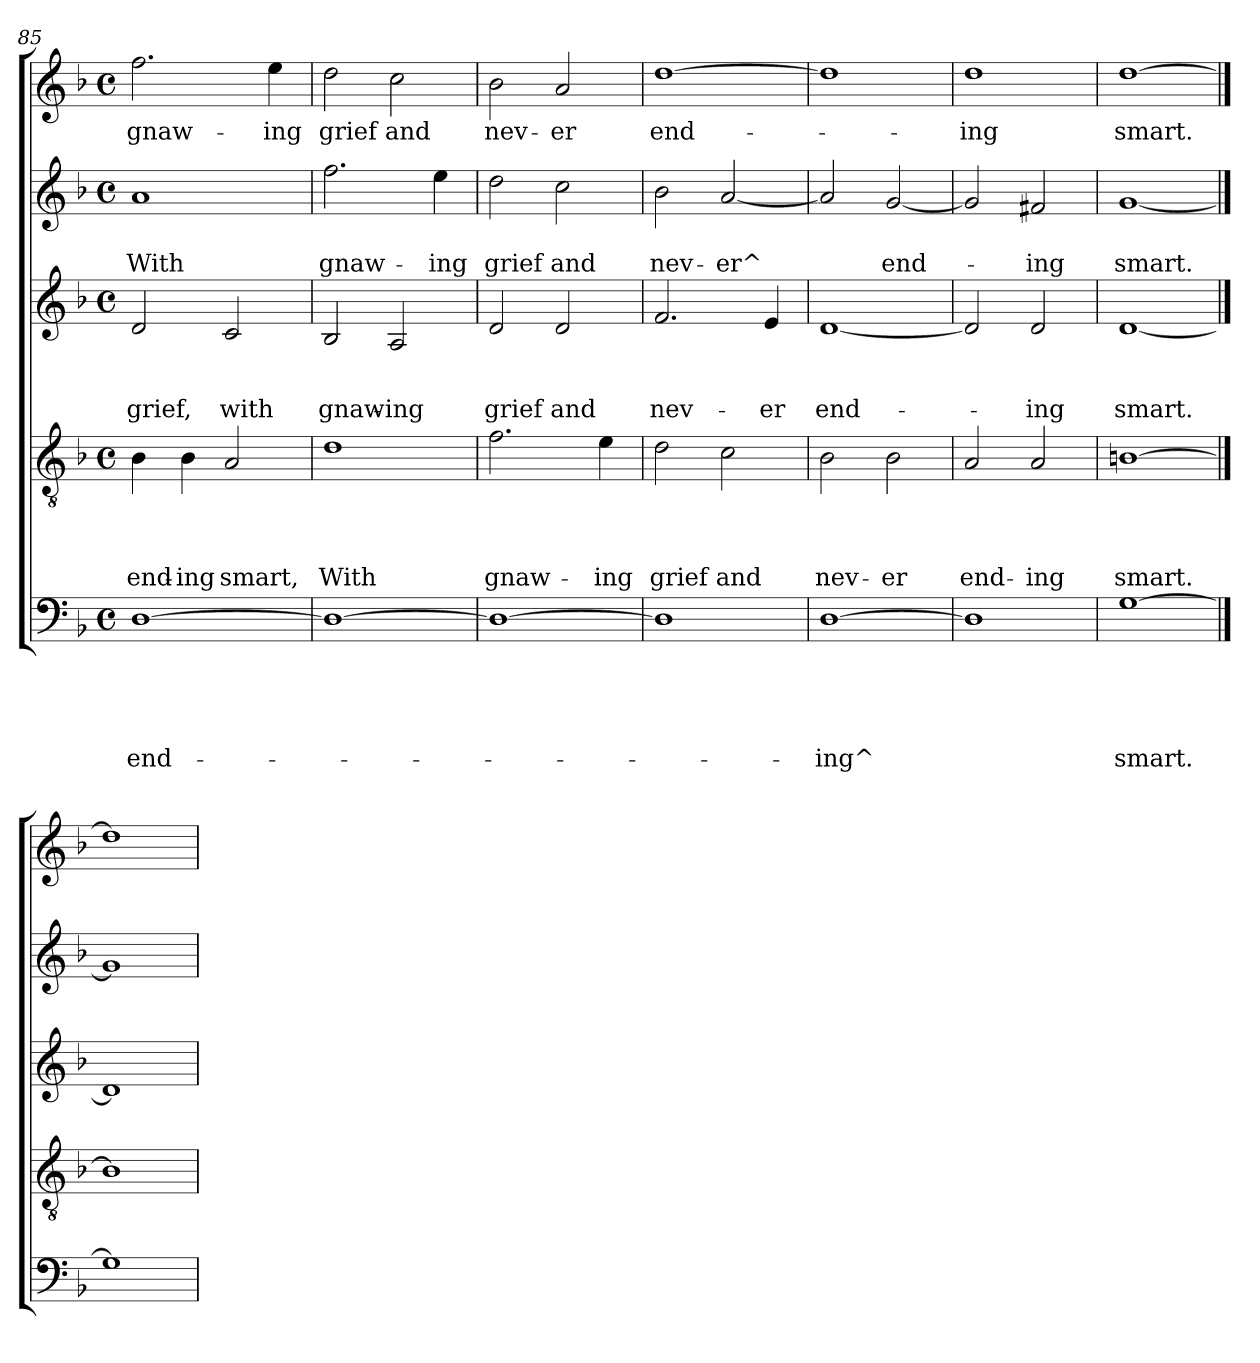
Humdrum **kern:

**kern	**text	**text	**text	**text	**text	**kern	**text	**text	**text	**text	**kern	**text	**text	**text	**kern	**text	**text	**kern	**text
*part5	*part5	*part5	*part5	*part5	*part5	*part4	*part4	*part4	*part4	*part4	*part3	*part3	*part3	*part3	*part2	*part2	*part2	*part1	*part1
*staff5	*staff5	*staff5	*staff5	*staff5	*staff5	*staff4	*staff4	*staff4	*staff4	*staff4	*staff3	*staff3	*staff3	*staff3	*staff2	*staff2	*staff2	*staff1	*staff1
*clefF4	*	*	*	*	*	*clefGv2	*	*	*	*	*clefG2	*	*	*	*clefG2	*	*	*clefG2	*
*k[b-]	*	*	*	*	*	*k[b-]	*	*	*	*	*k[b-]	*	*	*	*k[b-]	*	*	*k[b-]	*
*F:	*	*	*	*	*	*F:	*	*	*	*	*F:	*	*	*	*F:	*	*	*F:	*
*M4/4	*	*	*	*	*	*M4/4	*	*	*	*	*M4/4	*	*	*	*M4/4	*	*	*M4/4	*
*met(c)	*	*	*	*	*	*met(c)	*	*	*	*	*met(c)	*	*	*	*met(c)	*	*	*met(c)	*
*MM130	*	*	*	*	*	*MM130	*	*	*	*	*MM130	*	*	*	*MM130	*	*	*MM130	*
=85	=85	=85	=85	=85	=85	=85	=85	=85	=85	=85	=85	=85	=85	=85	=85	=85	=85	=85	=85
!	!	!	!	!	!LO:LY:b	!	!	!	!	!LO:LY:b	!	!	!	!LO:LY:b	!	!	!LO:LY:b	!	!LO:LY:b
[>1D	.	.	.	.	end-	4B-\	.	.	.	end-	2d/	.	.	grief,	1a	.	With	2.ff\	gnaw-
!	!	!	!	!	!	!	!	!	!	!LO:LY:b	!	!	!	!	!	!	!	!	!
.	.	.	.	.	.	4B-\	.	.	.	-ing	.	.	.	.	.	.	.	.	.
!	!	!	!	!	!	!	!	!	!	!LO:LY:b	!	!	!	!LO:LY:b	!	!	!	!	!
.	.	.	.	.	.	2A/	.	.	.	smart,	2c/	.	.	with	.	.	.	.	.
!	!	!	!	!	!	!	!	!	!	!	!	!	!	!	!	!	!	!	!LO:LY:b
.	.	.	.	.	.	.	.	.	.	.	.	.	.	.	.	.	.	4ee\	-ing
!!LO:PB:g=z
=86	=86	=86	=86	=86	=86	=86	=86	=86	=86	=86	=86	=86	=86	=86	=86	=86	=86	=86	=86
!	!	!	!	!	!	!	!	!	!	!LO:LY:b	!	!	!	!LO:LY:b	!	!	!LO:LY:b	!	!LO:LY:b
1D_	.	.	.	.	.	1d	.	.	.	With	2B-/	.	.	gnaw-	2.ff\	.	gnaw-	2dd\	grief
!	!	!	!	!	!	!	!	!	!	!	!	!	!	!LO:LY:b	!	!	!	!	!LO:LY:b
.	.	.	.	.	.	.	.	.	.	.	2A/	.	.	-ing	.	.	.	2cc\	and
!	!	!	!	!	!	!	!	!	!	!	!	!	!	!	!	!	!LO:LY:b	!	!
.	.	.	.	.	.	.	.	.	.	.	.	.	.	.	4ee\	.	-ing	.	.
=87	=87	=87	=87	=87	=87	=87	=87	=87	=87	=87	=87	=87	=87	=87	=87	=87	=87	=87	=87
!	!	!	!	!	!	!	!	!	!	!LO:LY:b	!	!	!	!LO:LY:b	!	!	!LO:LY:b	!	!LO:LY:b
1D_	.	.	.	.	.	2.f\	.	.	.	gnaw-	2d/	.	.	grief	2dd\	.	grief	2b-\	nev-
!	!	!	!	!	!	!	!	!	!	!	!	!	!	!LO:LY:b	!	!	!LO:LY:b	!	!LO:LY:b
.	.	.	.	.	.	.	.	.	.	.	2d/	.	.	and	2cc\	.	and	2a/	-er
!	!	!	!	!	!	!	!	!	!	!LO:LY:b	!	!	!	!	!	!	!	!	!
.	.	.	.	.	.	4e\	.	.	.	-ing	.	.	.	.	.	.	.	.	.
=88	=88	=88	=88	=88	=88	=88	=88	=88	=88	=88	=88	=88	=88	=88	=88	=88	=88	=88	=88
!	!	!	!	!	!	!	!	!	!	!LO:LY:b	!	!	!	!LO:LY:b	!	!	!LO:LY:b	!	!LO:LY:b
1D]	.	.	.	.	.	2d\	.	.	.	grief	2.f/	.	.	nev-	2b-\	.	nev-	[>1dd	end-
!	!	!	!	!	!	!	!	!	!	!LO:LY:b	!	!	!	!	!	!	!LO:LY:b	!	!
.	.	.	.	.	.	2c\	.	.	.	and	.	.	.	.	[<2a/	.	-er^	.	.
!	!	!	!	!	!	!	!	!	!	!	!	!	!	!LO:LY:b	!	!	!	!	!
.	.	.	.	.	.	.	.	.	.	.	4e/	.	.	-er	.	.	.	.	.
=89	=89	=89	=89	=89	=89	=89	=89	=89	=89	=89	=89	=89	=89	=89	=89	=89	=89	=89	=89
!	!	!	!	!	!LO:LY:b	!	!	!	!	!LO:LY:b	!	!	!	!LO:LY:b	!	!	!	!	!
[>1D	.	.	.	.	-ing^	2B-\	.	.	.	nev-	[<1d	.	.	end-	2a/]	.	.	1dd]	.
!	!	!	!	!	!	!	!	!	!	!LO:LY:b	!	!	!	!	!	!	!LO:LY:b	!	!
.	.	.	.	.	.	2B-\	.	.	.	-er	.	.	.	.	[<2g/	.	end-	.	.
=90	=90	=90	=90	=90	=90	=90	=90	=90	=90	=90	=90	=90	=90	=90	=90	=90	=90	=90	=90
!	!	!	!	!	!	!	!	!	!	!LO:LY:b	!	!	!	!	!	!	!	!	!LO:LY:b
1D]	.	.	.	.	.	2A/	.	.	.	end-	2d/]	.	.	.	2g/]	.	.	1dd	-ing
!	!	!	!	!	!	!	!	!	!	!LO:LY:b	!	!	!	!LO:LY:b	!	!	!LO:LY:b	!	!
.	.	.	.	.	.	2A/	.	.	.	-ing	2d/	.	.	-ing	2f#X/	.	-ing	.	.
=91	=91	=91	=91	=91	=91	=91	=91	=91	=91	=91	=91	=91	=91	=91	=91	=91	=91	=91	=91
*	*	*	*	*	*	*	*	*	*	*	*	*	*	*	*	*	*	*MM140	*
!	!	!	!	!	!LO:LY:b	!	!	!	!	!LO:LY:b	!	!	!	!LO:LY:b	!	!	!LO:LY:b	!	!LO:LY:b
[>1G	.	.	.	.	smart.	[>1Bn	.	.	.	smart.	[<1d	.	.	smart.	[<1g	.	smart.	[>1dd	smart.
!!LO:LB:g=z
==92	==92	==92	==92	==92	==92	==92	==92	==92	==92	==92	==92	==92	==92	==92	==92	==92	==92	==92	==92
1G]	.	.	.	.	.	1B]	.	.	.	.	1d]	.	.	.	1g]	.	.	1dd]	.
=	=	=	=	=	=	=	=	=	=	=	=	=	=	=	=	=	=	=	=
*-	*-	*-	*-	*-	*-	*-	*-	*-	*-	*-	*-	*-	*-	*-	*-	*-	*-	*-	*-
